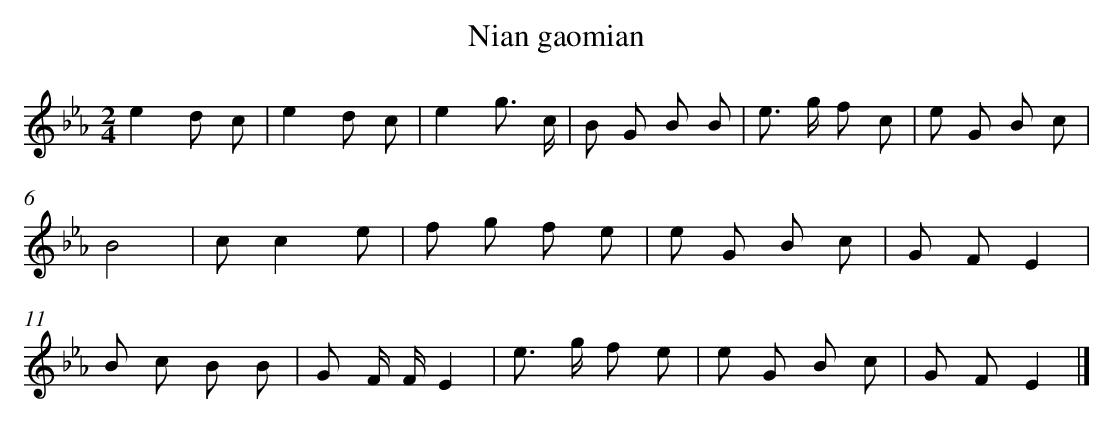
X:1
T: Nian gaomian
L: 1/8
M: 2/4
K: Eb
e2d c [I:setbarnb 1]|
e2d c |
e2g3/ c/ |
B G B B |
e> g f c |
e G B c |
B4 |
cc2e |
f g f e |
e G B c |
G FE2 |
B c B B |
G F/ F/E2 |
e> g f e |
e G B c |
G FE2 |]
